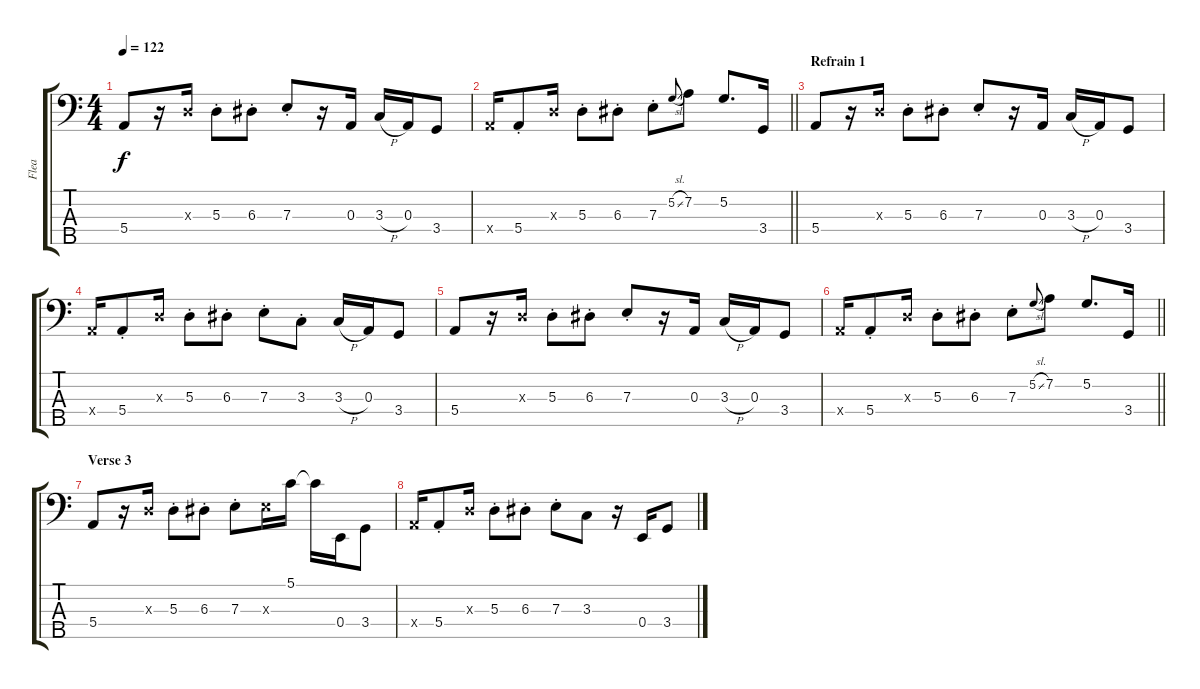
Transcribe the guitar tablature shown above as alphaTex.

\track ("Flea" "Flea") {instrument electricbassfinger}
\staff {score tabs}
\tuning (G2 D2 A1 E1 B0) {hide}
\ts (4 4)
\tempo 122
\clef f4
\ks c
5.4.8{dy f} r.16 5.3{x}.16 5.3{st}.8 6.3{st}.8 7.3{st}.8 r.16 0.3.16 3.3{h}.16 0.3.16 3.4.8 |
\barLineRight lightlight
5.4{x}.16 5.4{st}.8 5.3{x}.16 5.3{st}.8 6.3{st}.8 7.3{st}.8 5.2{sl}.8{gr onbeat} 7.2.8 5.2.8{d} 3.4.16 |
\section ("" "Refrain 1")
5.4.8 r.16 5.3{x}.16 5.3{st}.8 6.3{st}.8 7.3{st}.8 r.16 0.3.16 3.3{h}.16 0.3.16 3.4.8 |
5.4{x}.16 5.4{st}.8 5.3{x}.16 5.3{st}.8 6.3{st}.8 7.3{st}.8 3.3{st}.8 3.3{h}.16 0.3.16 3.4.8 |
5.4.8 r.16 5.3{x}.16 5.3{st}.8 6.3{st}.8 7.3{st}.8 r.16 0.3.16 3.3{h}.16 0.3.16 3.4.8 |
\barLineRight lightlight
5.4{x}.16 5.4{st}.8 5.3{x}.16 5.3{st}.8 6.3{st}.8 7.3{st}.8 5.2{sl}.8{gr onbeat} 7.2.8 5.2.8{d} 3.4.16 |
\section ("" "Verse 3")
5.4.8 r.16 5.3{x}.16 5.3{st}.8 6.3{st}.8 7.3{st}.8 7.3{x}.16 5.1.16 5.1{t}.16 0.4.16 3.4.8 |
5.4{x}.16 5.4{st}.8 5.3{x}.16 5.3{st}.8 6.3{st}.8 7.3{st}.8 3.3.8 r.16 0.4.16 3.4.8
